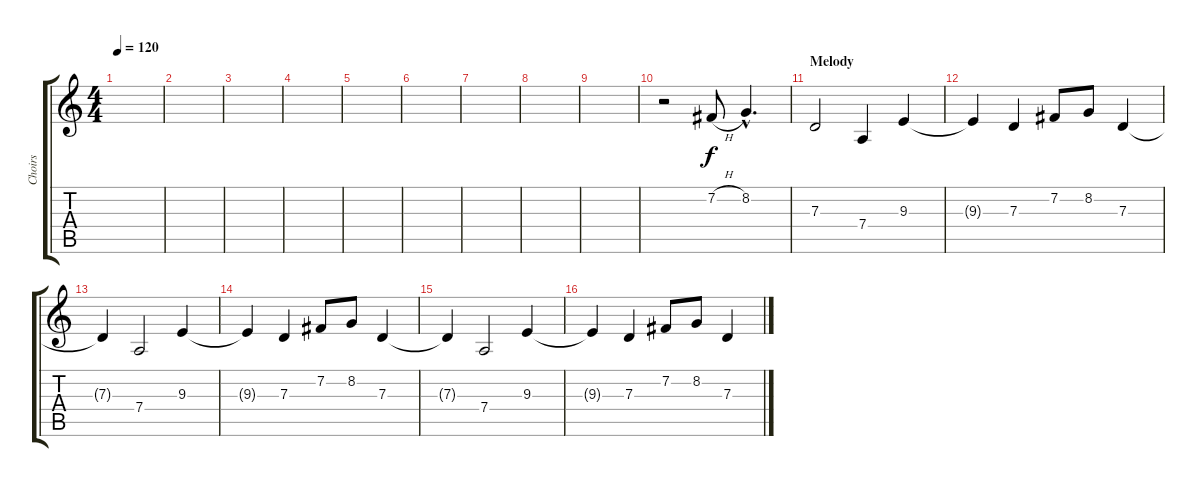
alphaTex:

\track ("Choirs" "Choirs") {instrument choiraahs}
\staff {score tabs}
\tuning (E4 B3 G3 D3 A2 E2) {hide}
\ts (4 4)
\tempo 120
\clef g2
\ks c
|
|
|
|
|
|
|
|
|
r.2 7.2{h}.8 8.2{hac}.4{d} |
\section ("" "Melody")
7.3.2 7.4.4 9.3.4 |
9.3{t}.4 7.3.4 7.2.8 8.2.8 7.3.4 |
7.3{t}.4 7.4.2 9.3.4 |
9.3{t}.4 7.3.4 7.2.8 8.2.8 7.3.4 |
7.3{t}.4 7.4.2 9.3.4 |
9.3{t}.4 7.3.4 7.2.8 8.2.8 7.3.4
